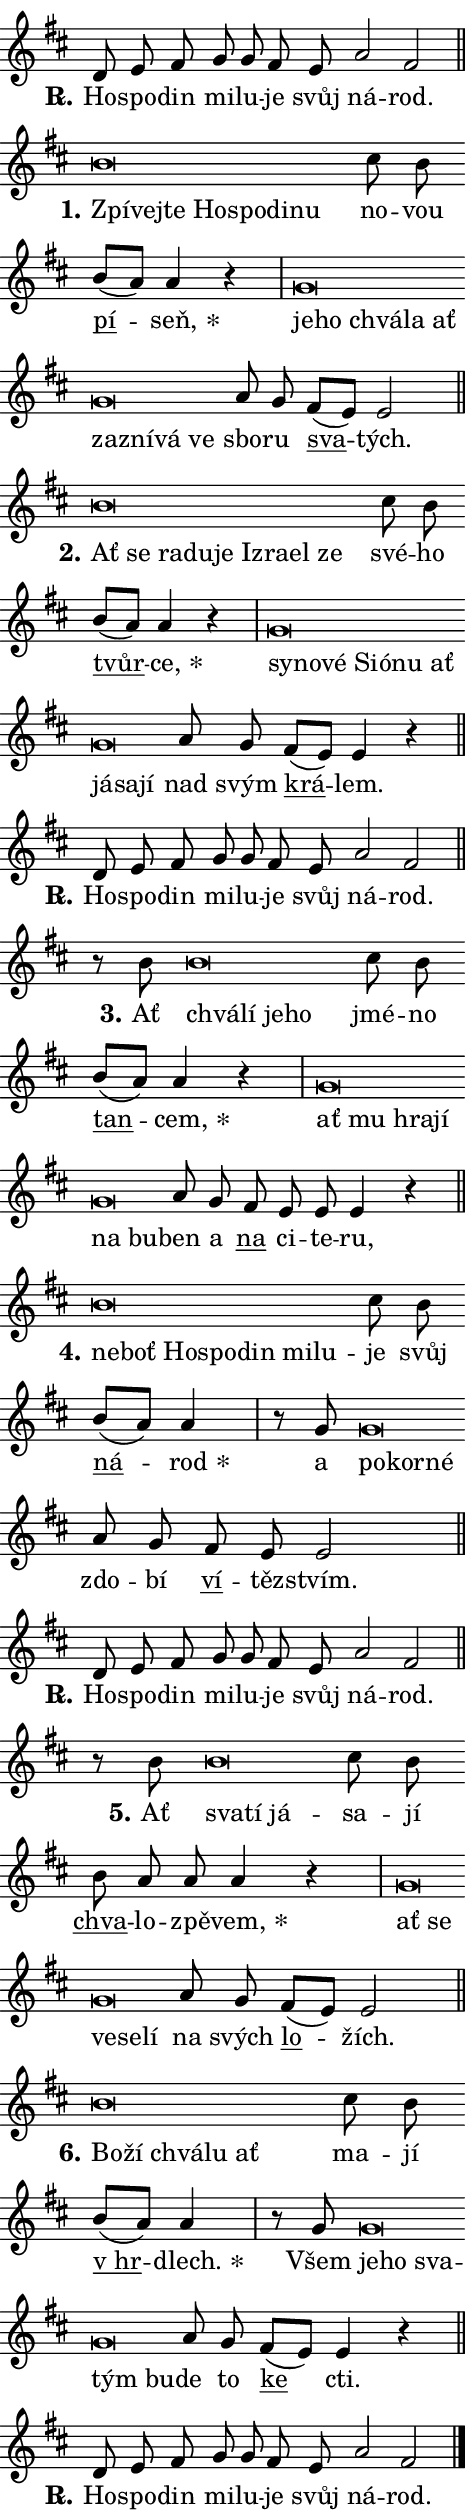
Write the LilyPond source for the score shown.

\version "2.24.0"
\header { tagline = "" }
\paper {
  indent = 0\cm
  top-margin = 0\cm
  right-margin = 0.13\cm % to fit lyric hyphens
  bottom-margin = 0\cm
  left-margin = 0\cm
  paper-width = 8\cm
  page-breaking = #ly:one-page-breaking
  system-system-spacing.basic-distance = #11
  score-system-spacing.basic-distance = #11
  ragged-last = ##f
}


%% Author: Thomas Morley
%% https://lists.gnu.org/archive/html/lilypond-user/2020-05/msg00002.html
#(define (line-position grob)
"Returns position of @var[grob} in current system:
   @code{'start}, if at first time-step
   @code{'end}, if at last time-step
   @code{'middle} otherwise
"
  (let* ((col (ly:item-get-column grob))
         (ln (ly:grob-object col 'left-neighbor))
         (rn (ly:grob-object col 'right-neighbor))
         (col-to-check-left (if (ly:grob? ln) ln col))
         (col-to-check-right (if (ly:grob? rn) rn col))
         (break-dir-left
           (and
             (ly:grob-property col-to-check-left 'non-musical #f)
             (ly:item-break-dir col-to-check-left)))
         (break-dir-right
           (and
             (ly:grob-property col-to-check-right 'non-musical #f)
             (ly:item-break-dir col-to-check-right))))
        (cond ((eqv? 1 break-dir-left) 'start)
              ((eqv? -1 break-dir-right) 'end)
              (else 'middle))))

#(define (tranparent-at-line-position vctor)
  (lambda (grob)
  "Relying on @code{line-position} select the relevant enry from @var{vctor}.
Used to determine transparency,"
    (case (line-position grob)
      ((end) (not (vector-ref vctor 0)))
      ((middle) (not (vector-ref vctor 1)))
      ((start) (not (vector-ref vctor 2))))))

noteHeadBreakVisibility =
#(define-music-function (break-visibility)(vector?)
"Makes @code{NoteHead}s transparent relying on @var{break-visibility}"
#{
  \override NoteHead.transparent =
    #(tranparent-at-line-position break-visibility)
#})

#(define delete-ledgers-for-transparent-note-heads
  (lambda (grob)
    "Reads whether a @code{NoteHead} is transparent.
If so this @code{NoteHead} is removed from @code{'note-heads} from
@var{grob}, which is supposed to be @code{LedgerLineSpanner}.
As a result ledgers are not printed for this @code{NoteHead}"
    (let* ((nhds-array (ly:grob-object grob 'note-heads))
           (nhds-list
             (if (ly:grob-array? nhds-array)
                 (ly:grob-array->list nhds-array)
                 '()))
           ;; Relies on the transparent-property being done before
           ;; Staff.LedgerLineSpanner.after-line-breaking is executed.
           ;; This is fragile ...
           (to-keep
             (remove
               (lambda (nhd)
                 (ly:grob-property nhd 'transparent #f))
               nhds-list)))
      ;; TODO find a better method to iterate over grob-arrays, similiar
      ;; to filter/remove etc for lists
      ;; For now rebuilt from scratch
      (set! (ly:grob-object grob 'note-heads)  '())
      (for-each
        (lambda (nhd)
          (ly:pointer-group-interface::add-grob grob 'note-heads nhd))
        to-keep))))

squashNotes = {
  \override NoteHead.X-extent = #'(-0.2 . 0.2)
  \override NoteHead.Y-extent = #'(-0.75 . 0)
  \override NoteHead.stencil =
    #(lambda (grob)
       (let ((pos (ly:grob-property grob 'staff-position)))
         (begin
           (if (< pos -7) (display "ERROR: Lower brevis then expected\n") (display ""))
           (if (<= pos -6) ly:text-interface::print ly:note-head::print))))
}
unSquashNotes = {
  \revert NoteHead.X-extent
  \revert NoteHead.Y-extent
  \revert NoteHead.stencil
}

hideNotes = \noteHeadBreakVisibility #begin-of-line-visible
unHideNotes = \noteHeadBreakVisibility #all-visible

% work-around for resetting accidentals
% https://lilypond.org/doc/v2.23/Documentation/notation/displaying-rhythms#unmetered-music
cadenzaMeasure = {
  \cadenzaOff
  \partial 1024 s1024
  \cadenzaOn
}

#(define-markup-command (accent layout props text) (markup?)
  "Underline accented syllable"
  (interpret-markup layout props
    #{\markup \override #'(offset . 4.3) \underline { #text }#}))

responsum = \markup \concat {
  "R" \hspace #-1.05 \path #0.1 #'((moveto 0 0.07) (lineto 0.9 0.8)) \hspace #0.05 "."
}

spaceSize = #0.6828661417322834 % exact space size for TeX Gyre Schola

\layout {
  \context {
    \Staff
    \remove "Time_signature_engraver"
    \override LedgerLineSpanner.after-line-breaking = #delete-ledgers-for-transparent-note-heads
  }
  \context {
    \Lyrics {
      \override LyricSpace.minimum-distance = \spaceSize
      \override LyricText.font-name = #"TeX Gyre Schola"
      \override LyricText.font-size = 1
      \override StanzaNumber.font-name = #"TeX Gyre Schola Bold"
      \override StanzaNumber.font-size = 1
    }
  }
  \context {
    \Score 
    \override NoteHead.text =
      #(lambda (grob) 
        (let ((pos (ly:grob-property grob 'staff-position)))
          #{\markup {
            \combine
              \halign #-0.55 \raise #(if (= pos -6) 0 0.5) \override #'(thickness . 2) \draw-line #'(3.2 . 0)
              \musicglyph "noteheads.sM1"
          }#}))
  }
}

% magnetic-lyrics.ily
%
%   written by
%     Jean Abou Samra <jean@abou-samra.fr>
%     Werner Lemberg <wl@gnu.org>
%
%   adapted by
%     Jiri Hon <jiri.hon@gmail.com>
%
% Version 2022-Apr-15

% https://www.mail-archive.com/lilypond-user@gnu.org/msg149350.html

#(define (Left_hyphen_pointer_engraver context)
   "Collect syllable-hyphen-syllable occurrences in lyrics and store
them in properties.  This engraver only looks to the left.  For
example, if the lyrics input is @code{foo -- bar}, it does the
following.

@itemize @bullet
@item
Set the @code{text} property of the @code{LyricHyphen} grob between
@q{foo} and @q{bar} to @code{foo}.

@item
Set the @code{left-hyphen} property of the @code{LyricText} grob with
text @q{foo} to the @code{LyricHyphen} grob between @q{foo} and
@q{bar}.
@end itemize

Use this auxiliary engraver in combination with the
@code{lyric-@/text::@/apply-@/magnetic-@/offset!} hook."
   (let ((hyphen #f)
         (text #f))
     (make-engraver
      (acknowledgers
       ((lyric-syllable-interface engraver grob source-engraver)
        (set! text grob)))
      (end-acknowledgers
       ((lyric-hyphen-interface engraver grob source-engraver)
        ;(when (not (grob::has-interface grob 'lyric-space-interface))
          (set! hyphen grob)));)
      ((stop-translation-timestep engraver)
       (when (and text hyphen)
         (ly:grob-set-object! text 'left-hyphen hyphen))
       (set! text #f)
       (set! hyphen #f)))))

#(define (lyric-text::apply-magnetic-offset! grob)
   "If the space between two syllables is less than the value in
property @code{LyricText@/.details@/.squash-threshold}, move the right
syllable to the left so that it gets concatenated with the left
syllable.

Use this function as a hook for
@code{LyricText@/.after-@/line-@/breaking} if the
@code{Left_@/hyphen_@/pointer_@/engraver} is active."
   (let ((hyphen (ly:grob-object grob 'left-hyphen #f)))
     (when hyphen
       (let ((left-text (ly:spanner-bound hyphen LEFT)))
         (when (grob::has-interface left-text 'lyric-syllable-interface)
           (let* ((common (ly:grob-common-refpoint grob left-text X))
                  (this-x-ext (ly:grob-extent grob common X))
                  (left-x-ext
                   (begin
                     ;; Trigger magnetism for left-text.
                     (ly:grob-property left-text 'after-line-breaking)
                     (ly:grob-extent left-text common X)))
                  ;; `delta` is the gap width between two syllables.
                  (delta (- (interval-start this-x-ext)
                            (interval-end left-x-ext)))
                  (details (ly:grob-property grob 'details))
                  (threshold (assoc-get 'squash-threshold details 0.2)))
             (when (< delta threshold)
               (let* (;; We have to manipulate the input text so that
                      ;; ligatures crossing syllable boundaries are not
                      ;; disabled.  For languages based on the Latin
                      ;; script this is essentially a beautification.
                      ;; However, for non-Western scripts it can be a
                      ;; necessity.
                      (lt (ly:grob-property left-text 'text))
                      (rt (ly:grob-property grob 'text))
                      (is-space (grob::has-interface hyphen 'lyric-space-interface))
                      (space (if is-space " " ""))
                      (extra-delta (if is-space spaceSize 0))
                      ;; Append new syllable.
                      (ltrt-space (if (and (string? lt) (string? rt))
                                (string-append lt space rt)
                                (make-concat-markup (list lt space rt))))
                      ;; Right-align `ltrt` to the right side.
                      (ltrt-space-markup (grob-interpret-markup
                               grob
                               (make-translate-markup
                                (cons (interval-length this-x-ext) 0)
                                (make-right-align-markup ltrt-space)))))
                 (begin
                   ;; Don't print `left-text`.
                   (ly:grob-set-property! left-text 'stencil #f)
                   ;; Set text and stencil (which holds all collected
                   ;; syllables so far) and shift it to the left.
                   (ly:grob-set-property! grob 'text ltrt-space)
                   (ly:grob-set-property! grob 'stencil ltrt-space-markup)
                   (ly:grob-translate-axis! grob (- (- delta extra-delta)) X))))))))))


#(define (lyric-hyphen::displace-bounds-first grob)
   ;; Make very sure this callback isn't triggered too early.
   (let ((left (ly:spanner-bound grob LEFT))
         (right (ly:spanner-bound grob RIGHT)))
     (ly:grob-property left 'after-line-breaking)
     (ly:grob-property right 'after-line-breaking)
     (ly:lyric-hyphen::print grob)))

squashThreshold = #0.4

\layout {
  \context {
    \Lyrics
    \consists #Left_hyphen_pointer_engraver
    \override LyricText.after-line-breaking =
      #lyric-text::apply-magnetic-offset!
    \override LyricHyphen.stencil = #lyric-hyphen::displace-bounds-first
    \override LyricText.details.squash-threshold = \squashThreshold
    \override LyricHyphen.minimum-distance = 0
    \override LyricHyphen.minimum-length = \squashThreshold
  }
}

squashText = \override LyricText.details.squash-threshold = 9999
unSquashText = \override LyricText.details.squash-threshold = \squashThreshold

leftText = \override LyricText.self-alignment-X = #LEFT
unLeftText = \revert LyricText.self-alignment-X

starOffset = #(lambda (grob) 
                (let ((x_offset (ly:self-alignment-interface::aligned-on-x-parent grob)))
                  (if (= x_offset 0) 0 (+ x_offset 1.2))))

star = #(define-music-function (syllable)(string?)
"Append star separator at the end of a syllable"
#{
  \once \override LyricText.X-offset = #starOffset
  \lyricmode { \markup {
    #syllable
    \override #'((font-name . "TeX Gyre Schola Bold")) \hspace #0.2 \lower #0.65 \larger "*"
  } }
#})

starAccent = #(define-music-function (syllable)(string?)
"Append star separator at the end of a syllable and make accent"
#{
  \once \override LyricText.X-offset = #starOffset
  \lyricmode { \markup {
    \accent #syllable
    \override #'((font-name . "TeX Gyre Schola Bold")) \hspace #0.2 \lower #0.65 \larger "*"
  } }
#})

breath = #(define-music-function (syllable)(string?)
"Append breathing indicator at the end of a syllable"
#{
  \lyricmode { \markup { #syllable "+" } }
#})

optionalBreath = #(define-music-function (syllable)(string?)
"Append optional breathing indicator at the end of a syllable"
#{
  \lyricmode { \markup { #syllable "(+)" } }
#})


\score {
    <<
        \new Voice = "melody" { \cadenzaOn \key d \major \relative { d'8 e fis g g fis e a2 fis \cadenzaMeasure \bar "||" \break } }
        \new Lyrics \lyricsto "melody" { \lyricmode { \set stanza = \responsum
Ho -- spo -- din mi -- lu -- je svůj ná -- rod. } }
    >>
    \layout {}
}

\score {
    <<
        \new Voice = "melody" { \cadenzaOn \key d \major \relative { \squashNotes b'\breve*1/16 \hideNotes \breve*1/16 \bar "" \breve*1/16 \bar "" \breve*1/16 \bar "" \breve*1/16 \bar "" \breve*1/16 \breve*1/16 \bar "" \unHideNotes \unSquashNotes cis8 b \bar "" b[( a)] a4 r \cadenzaMeasure \bar "|" \squashNotes g\breve*1/16 \hideNotes \breve*1/16 \bar "" \breve*1/16 \bar "" \breve*1/16 \bar "" \breve*1/16 \bar "" \breve*1/16 \bar "" \breve*1/16 \bar "" \breve*1/16 \breve*1/16 \bar "" \unHideNotes \unSquashNotes a8 g \bar "" fis[( e)] e2 \cadenzaMeasure \bar "||" \break } }
        \new Lyrics \lyricsto "melody" { \lyricmode { \set stanza = "1."
\leftText Zpí -- \squashText vej -- te Ho -- spo -- di -- nu \unLeftText \unSquashText no -- vou \markup \accent pí -- \star seň, \leftText je -- \squashText ho chvá -- la ať za -- zní -- vá ve \unLeftText \unSquashText sbo -- ru \markup \accent sva -- tých. } }
    >>
    \layout {}
}

\score {
    <<
        \new Voice = "melody" { \cadenzaOn \key d \major \relative { \squashNotes b'\breve*1/16 \hideNotes \breve*1/16 \bar "" \breve*1/16 \bar "" \breve*1/16 \bar "" \breve*1/16 \bar "" \breve*1/16 \bar "" \breve*1/16 \bar "" \breve*1/16 \breve*1/16 \bar "" \unHideNotes \unSquashNotes cis8 b \bar "" b[( a)] a4 r \cadenzaMeasure \bar "|" \squashNotes g\breve*1/16 \hideNotes \breve*1/16 \bar "" \breve*1/16 \bar "" \breve*1/16 \bar "" \breve*1/16 \bar "" \breve*1/16 \bar "" \breve*1/16 \bar "" \breve*1/16 \bar "" \breve*1/16 \breve*1/16 \bar "" \unHideNotes \unSquashNotes a8 g \bar "" fis[( e)] e4 r \cadenzaMeasure \bar "||" \break } }
        \new Lyrics \lyricsto "melody" { \lyricmode { \set stanza = "2."
\leftText Ať \squashText se ra -- du -- je Iz -- ra -- el ze \unLeftText \unSquashText své -- ho \markup \accent tvůr -- \star ce, \leftText sy -- \squashText no -- vé Si -- ó -- nu ať já -- sa -- jí \unLeftText \unSquashText nad svým \markup \accent krá -- lem. } }
    >>
    \layout {}
}

\score {
    <<
        \new Voice = "melody" { \cadenzaOn \key d \major \relative { d'8 e fis g g fis e a2 fis \cadenzaMeasure \bar "||" \break } }
        \new Lyrics \lyricsto "melody" { \lyricmode { \set stanza = \responsum
Ho -- spo -- din mi -- lu -- je svůj ná -- rod. } }
    >>
    \layout {}
}

\score {
    <<
        \new Voice = "melody" { \cadenzaOn \key d \major \relative { r8 b' \squashNotes b\breve*1/16 \hideNotes \breve*1/16 \bar "" \breve*1/16 \breve*1/16 \bar "" \unHideNotes \unSquashNotes cis8 b \bar "" b[( a)] a4 r \cadenzaMeasure \bar "|" \squashNotes g\breve*1/16 \hideNotes \breve*1/16 \bar "" \breve*1/16 \bar "" \breve*1/16 \bar "" \breve*1/16 \breve*1/16 \bar "" \unHideNotes \unSquashNotes a8 g \bar "" fis e e e4 r \cadenzaMeasure \bar "||" \break } }
        \new Lyrics \lyricsto "melody" { \lyricmode { \set stanza = "3."
Ať \leftText chvá -- \squashText lí je -- ho \unLeftText \unSquashText jmé -- no \markup \accent tan -- \star cem, \leftText ať \squashText mu hra -- jí na bu -- \unLeftText \unSquashText ben a \markup \accent na ci -- te -- ru, } }
    >>
    \layout {}
}

\score {
    <<
        \new Voice = "melody" { \cadenzaOn \key d \major \relative { \squashNotes b'\breve*1/16 \hideNotes \breve*1/16 \bar "" \breve*1/16 \bar "" \breve*1/16 \bar "" \breve*1/16 \bar "" \breve*1/16 \breve*1/16 \bar "" \unHideNotes \unSquashNotes cis8 b \bar "" b[( a)] a4 \cadenzaMeasure \bar "|" r8 g \squashNotes g\breve*1/16 \hideNotes \breve*1/16 \breve*1/16 \bar "" \unHideNotes \unSquashNotes a8 g \bar "" fis e e2 \cadenzaMeasure \bar "||" \break } }
        \new Lyrics \lyricsto "melody" { \lyricmode { \set stanza = "4."
\leftText ne -- \squashText boť Ho -- spo -- din mi -- lu -- \unLeftText \unSquashText je svůj \markup \accent ná -- \star rod a \leftText po -- \squashText kor -- né \unLeftText \unSquashText zdo -- bí \markup \accent ví -- těz -- stvím. } }
    >>
    \layout {}
}

\score {
    <<
        \new Voice = "melody" { \cadenzaOn \key d \major \relative { d'8 e fis g g fis e a2 fis \cadenzaMeasure \bar "||" \break } }
        \new Lyrics \lyricsto "melody" { \lyricmode { \set stanza = \responsum
Ho -- spo -- din mi -- lu -- je svůj ná -- rod. } }
    >>
    \layout {}
}

\score {
    <<
        \new Voice = "melody" { \cadenzaOn \key d \major \relative { r8 b' \squashNotes b\breve*1/16 \hideNotes \breve*1/16 \breve*1/16 \bar "" \unHideNotes \unSquashNotes cis8 b \bar "" b a a a4 r \cadenzaMeasure \bar "|" \squashNotes g\breve*1/16 \hideNotes \breve*1/16 \bar "" \breve*1/16 \bar "" \breve*1/16 \breve*1/16 \bar "" \unHideNotes \unSquashNotes a8 g \bar "" fis[( e)] e2 \cadenzaMeasure \bar "||" \break } }
        \new Lyrics \lyricsto "melody" { \lyricmode { \set stanza = "5."
Ať \leftText sva -- \squashText tí já -- \unLeftText \unSquashText sa -- jí \markup \accent chva -- lo -- zpě -- \star vem, \leftText ať \squashText se ve -- se -- lí \unLeftText \unSquashText na svých \markup \accent lo -- žích. } }
    >>
    \layout {}
}

\score {
    <<
        \new Voice = "melody" { \cadenzaOn \key d \major \relative { \squashNotes b'\breve*1/16 \hideNotes \breve*1/16 \bar "" \breve*1/16 \bar "" \breve*1/16 \breve*1/16 \bar "" \unHideNotes \unSquashNotes cis8 b \bar "" b[( a)] a4 \cadenzaMeasure \bar "|" r8 g \squashNotes g\breve*1/16 \hideNotes \breve*1/16 \bar "" \breve*1/16 \bar "" \breve*1/16 \breve*1/16 \bar "" \unHideNotes \unSquashNotes a8 g \bar "" fis[( e)] e4 r \cadenzaMeasure \bar "||" \break } }
        \new Lyrics \lyricsto "melody" { \lyricmode { \set stanza = "6."
\leftText Bo -- \squashText ží chvá -- lu ať \unLeftText \unSquashText ma -- jí \markup \accent "v hr" -- \star dlech. Všem \leftText je -- \squashText ho sva -- tým bu -- \unLeftText \unSquashText de to \markup \accent ke cti. } }
    >>
    \layout {}
}

\score {
    <<
        \new Voice = "melody" { \cadenzaOn \key d \major \relative { d'8 e fis g g fis e a2 fis \cadenzaMeasure \bar "||" \break } \bar "|." }
        \new Lyrics \lyricsto "melody" { \lyricmode { \set stanza = \responsum
Ho -- spo -- din mi -- lu -- je svůj ná -- rod. } }
    >>
    \layout {}
}
